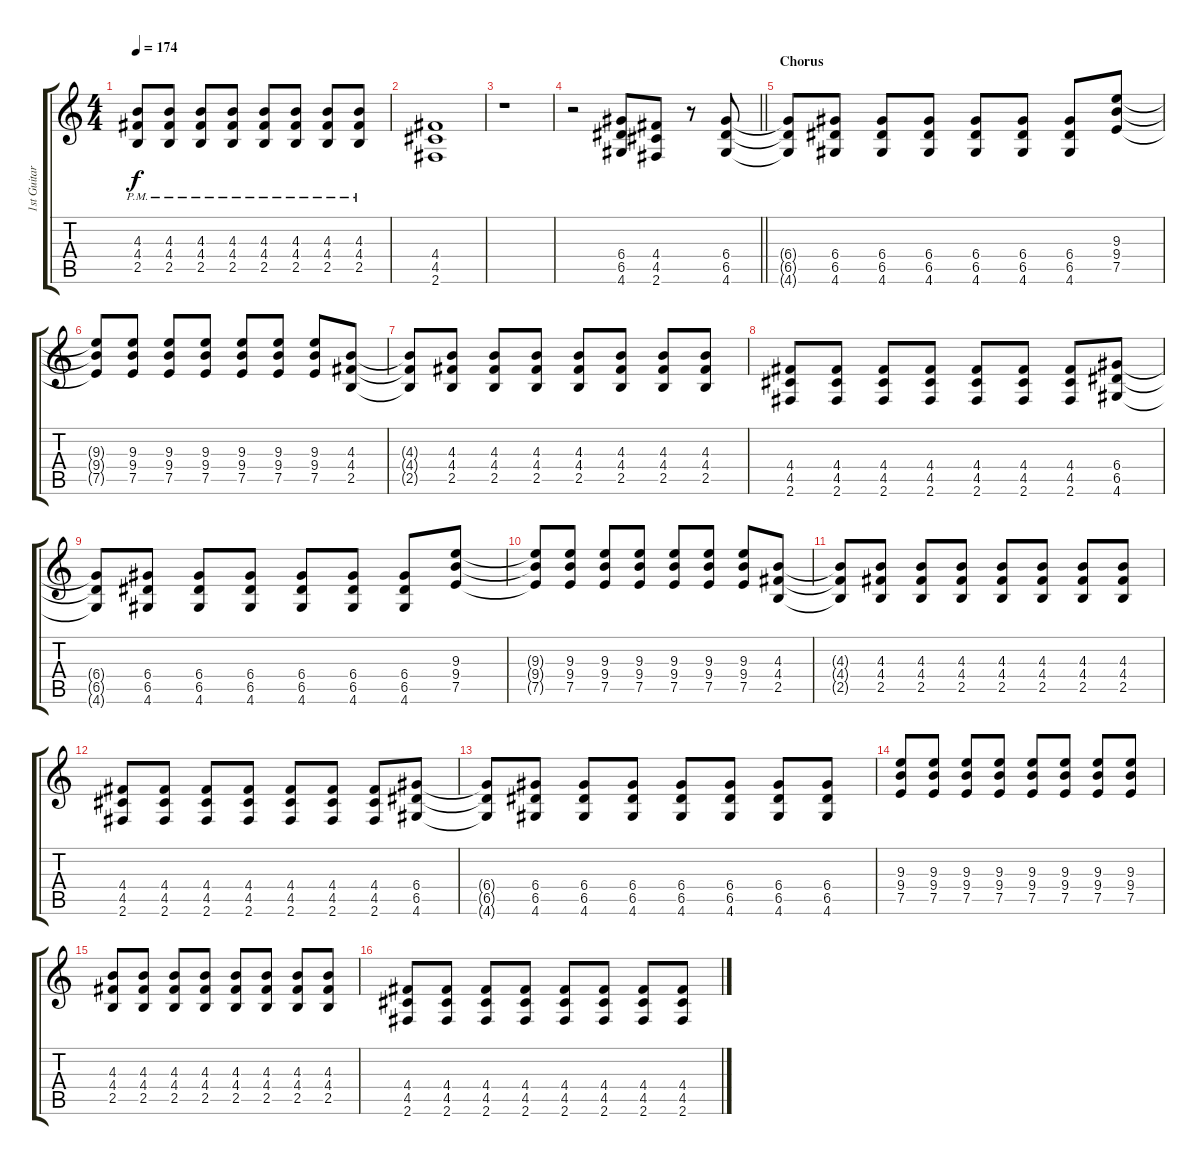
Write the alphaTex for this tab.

\track ("1st Guitar" "1st Guitar") {instrument distortionguitar}
\staff {score tabs}
\tuning (E4 B3 G3 D3 A2 E2) {hide}
\ts (4 4)
\tempo 174
\clef g2
\ks c
(4.3 4.4{pm} 2.5{pm}).8{dy f} (4.3 4.4{pm} 2.5{pm}).8 (4.3 4.4{pm} 2.5{pm}).8 (4.3 4.4{pm} 2.5{pm}).8 (4.3 4.4{pm} 2.5{pm}).8 (4.3 4.4{pm} 2.5{pm}).8 (4.3 4.4{pm} 2.5{pm}).8 (4.3 4.4{pm} 2.5{pm}).8 |
(4.4 4.5 2.6).1 |
r.1 |
\barLineRight lightlight
r.2 (6.4 6.5 4.6).8 (4.4 4.5 2.6).8 r.8 (6.4 6.5 4.6).8 |
\section ("" "Chorus")
(6.4{t} 6.5{t} 4.6{t}).8 (6.4 6.5 4.6).8 (6.4 6.5 4.6).8 (6.4 6.5 4.6).8 (6.4 6.5 4.6).8 (6.4 6.5 4.6).8 (6.4 6.5 4.6).8 (9.3 9.4 7.5).8 |
(9.3{t} 9.4{t} 7.5{t}).8 (9.3 9.4 7.5).8 (9.3 9.4 7.5).8 (9.3 9.4 7.5).8 (9.3 9.4 7.5).8 (9.3 9.4 7.5).8 (9.3 9.4 7.5).8 (4.3 4.4 2.5).8 |
(4.3{t} 4.4{t} 2.5{t}).8 (4.3 4.4 2.5).8 (4.3 4.4 2.5).8 (4.3 4.4 2.5).8 (4.3 4.4 2.5).8 (4.3 4.4 2.5).8 (4.3 4.4 2.5).8 (4.3 4.4 2.5).8 |
(4.4 4.5 2.6).8 (4.4 4.5 2.6).8 (4.4 4.5 2.6).8 (4.4 4.5 2.6).8 (4.4 4.5 2.6).8 (4.4 4.5 2.6).8 (4.4 4.5 2.6).8 (6.4 6.5 4.6).8 |
(6.4{t} 6.5{t} 4.6{t}).8 (6.4 6.5 4.6).8 (6.4 6.5 4.6).8 (6.4 6.5 4.6).8 (6.4 6.5 4.6).8 (6.4 6.5 4.6).8 (6.4 6.5 4.6).8 (9.3 9.4 7.5).8 |
(9.3{t} 9.4{t} 7.5{t}).8 (9.3 9.4 7.5).8 (9.3 9.4 7.5).8 (9.3 9.4 7.5).8 (9.3 9.4 7.5).8 (9.3 9.4 7.5).8 (9.3 9.4 7.5).8 (4.3 4.4 2.5).8 |
(4.3{t} 4.4{t} 2.5{t}).8 (4.3 4.4 2.5).8 (4.3 4.4 2.5).8 (4.3 4.4 2.5).8 (4.3 4.4 2.5).8 (4.3 4.4 2.5).8 (4.3 4.4 2.5).8 (4.3 4.4 2.5).8 |
(4.4 4.5 2.6).8 (4.4 4.5 2.6).8 (4.4 4.5 2.6).8 (4.4 4.5 2.6).8 (4.4 4.5 2.6).8 (4.4 4.5 2.6).8 (4.4 4.5 2.6).8 (6.4 6.5 4.6).8 |
(6.4{t} 6.5{t} 4.6{t}).8 (6.4 6.5 4.6).8 (6.4 6.5 4.6).8 (6.4 6.5 4.6).8 (6.4 6.5 4.6).8 (6.4 6.5 4.6).8 (6.4 6.5 4.6).8 (6.4 6.5 4.6).8 |
(9.3 9.4 7.5).8 (9.3 9.4 7.5).8 (9.3 9.4 7.5).8 (9.3 9.4 7.5).8 (9.3 9.4 7.5).8 (9.3 9.4 7.5).8 (9.3 9.4 7.5).8 (9.3 9.4 7.5).8 |
(4.3 4.4 2.5).8 (4.3 4.4 2.5).8 (4.3 4.4 2.5).8 (4.3 4.4 2.5).8 (4.3 4.4 2.5).8 (4.3 4.4 2.5).8 (4.3 4.4 2.5).8 (4.3 4.4 2.5).8 |
(4.4 4.5 2.6).8 (4.4 4.5 2.6).8 (4.4 4.5 2.6).8 (4.4 4.5 2.6).8 (4.4 4.5 2.6).8 (4.4 4.5 2.6).8 (4.4 4.5 2.6).8 (4.4 4.5 2.6).8
